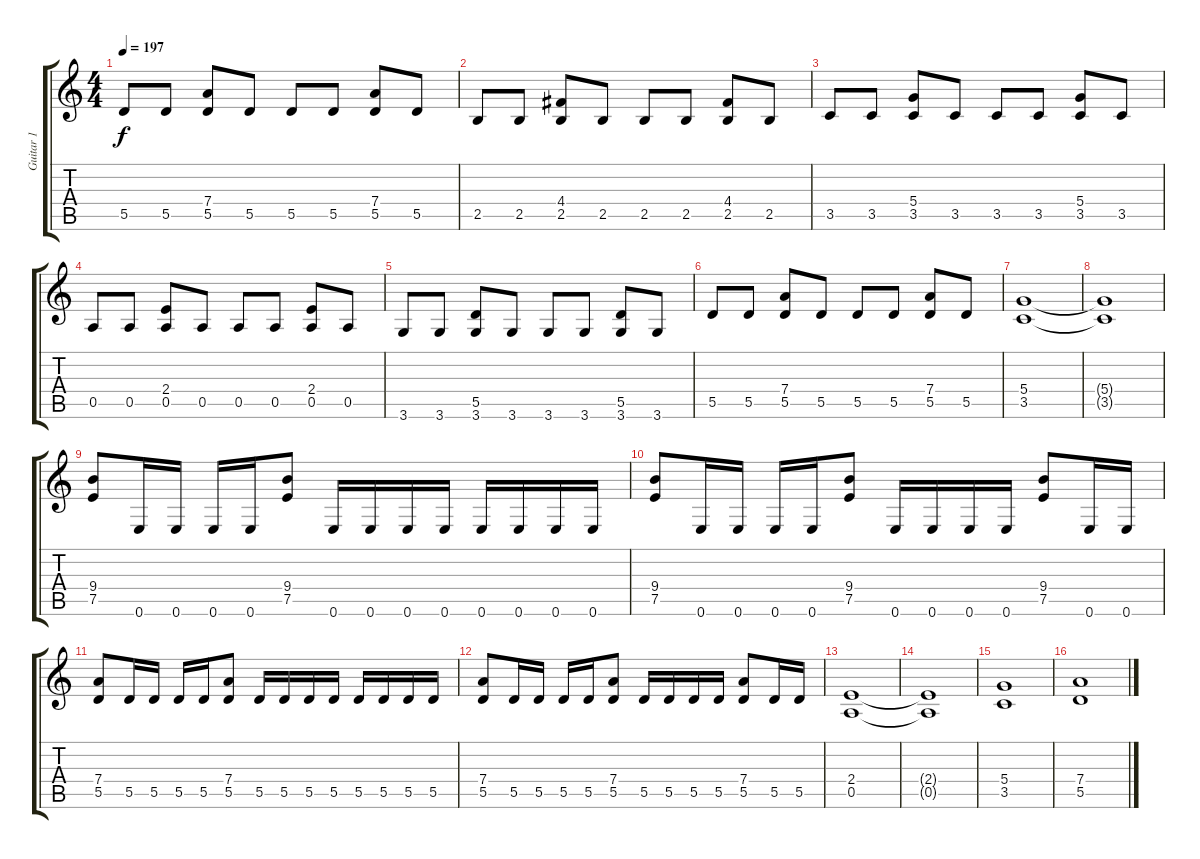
\track ("Guitar 1" "Guitar 1") {instrument overdrivenguitar}
\staff {score tabs}
\tuning (E4 B3 G3 D3 A2 E2) {hide}
\ts (4 4)
\tempo 197
\clef g2
\ks c
5.5.8{dy f} 5.5.8 (7.4 5.5).8 5.5.8 5.5.8 5.5.8 (7.4 5.5).8 5.5.8 |
2.5.8 2.5.8 (4.4 2.5).8 2.5.8 2.5.8 2.5.8 (4.4 2.5).8 2.5.8 |
3.5.8 3.5.8 (5.4 3.5).8 3.5.8 3.5.8 3.5.8 (5.4 3.5).8 3.5.8 |
0.5.8 0.5.8 (2.4 0.5).8 0.5.8 0.5.8 0.5.8 (2.4 0.5).8 0.5.8 |
3.6.8 3.6.8 (5.5 3.6).8 3.6.8 3.6.8 3.6.8 (5.5 3.6).8 3.6.8 |
5.5.8 5.5.8 (7.4 5.5).8 5.5.8 5.5.8 5.5.8 (7.4 5.5).8 5.5.8 |
(5.4 3.5).1 |
(5.4{t} 3.5{t}).1 |
(9.4 7.5).8 0.6.16 0.6.16 0.6.16 0.6.16 (9.4 7.5).8 0.6.16 0.6.16 0.6.16 0.6.16 0.6.16 0.6.16 0.6.16 0.6.16 |
(9.4 7.5).8 0.6.16 0.6.16 0.6.16 0.6.16 (9.4 7.5).8 0.6.16 0.6.16 0.6.16 0.6.16 (9.4 7.5).8 0.6.16 0.6.16 |
(7.4 5.5).8 5.5.16 5.5.16 5.5.16 5.5.16 (7.4 5.5).8 5.5.16 5.5.16 5.5.16 5.5.16 5.5.16 5.5.16 5.5.16 5.5.16 |
(7.4 5.5).8 5.5.16 5.5.16 5.5.16 5.5.16 (7.4 5.5).8 5.5.16 5.5.16 5.5.16 5.5.16 (7.4 5.5).8 5.5.16 5.5.16 |
(2.4 0.5).1 |
(2.4{t} 0.5{t}).1 |
(5.4 3.5).1 |
(7.4 5.5).1
